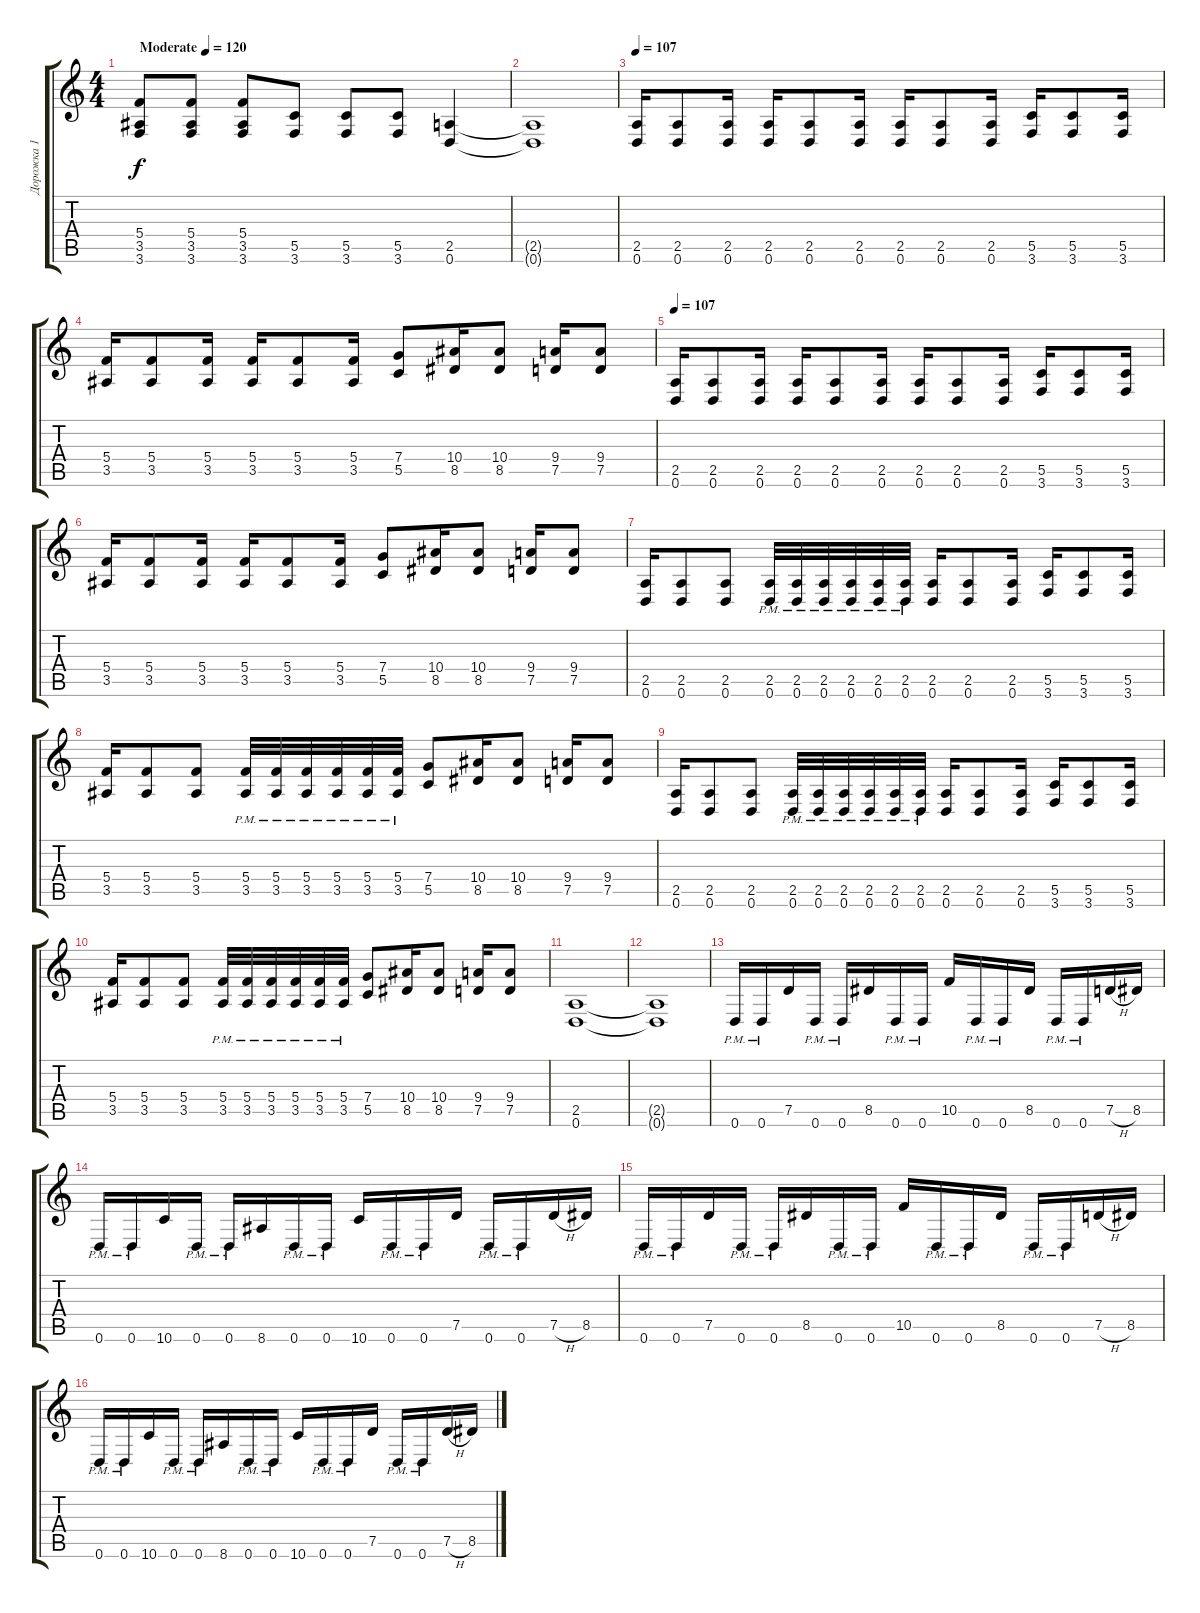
\track ("Дорожка 1" "Дорожка 1") {instrument distortionguitar}
\staff {score tabs}
\tuning (D4 A3 F3 C3 G2 D2) {hide}
\ts (4 4)
\tempo (120 "Moderate")
\clef g2
\ks c
(5.4 3.5 3.6).8{dy f instrument distortionguitar} (5.4 3.5 3.6).8 (5.4 3.5 3.6).8 (5.5 3.6).8 (5.5 3.6).8 (5.5 3.6).8 (2.5 0.6).4 |
(2.5{t} 0.6{t}).1 |
\tempo 107
(2.5 0.6).16 (2.5 0.6).8 (2.5 0.6).16 (2.5 0.6).16 (2.5 0.6).8 (2.5 0.6).16 (2.5 0.6).16 (2.5 0.6).8 (2.5 0.6).16 (5.5 3.6).16 (5.5 3.6).8 (5.5 3.6).16 |
(5.4 3.5).16 (5.4 3.5).8 (5.4 3.5).16 (5.4 3.5).16 (5.4 3.5).8 (5.4 3.5).16 (7.4 5.5).8 (10.4 8.5).16 (10.4 8.5).8 (9.4 7.5).16 (9.4 7.5).8 |
\tempo 107
(2.5 0.6).16 (2.5 0.6).8 (2.5 0.6).16 (2.5 0.6).16 (2.5 0.6).8 (2.5 0.6).16 (2.5 0.6).16 (2.5 0.6).8 (2.5 0.6).16 (5.5 3.6).16 (5.5 3.6).8 (5.5 3.6).16 |
(5.4 3.5).16 (5.4 3.5).8 (5.4 3.5).16 (5.4 3.5).16 (5.4 3.5).8 (5.4 3.5).16 (7.4 5.5).8 (10.4 8.5).16 (10.4 8.5).8 (9.4 7.5).16 (9.4 7.5).8 |
(2.5 0.6).16 (2.5 0.6).8 (2.5 0.6).8 (2.5{pm} 0.6{pm}).32 (2.5{pm} 0.6{pm}).32 (2.5{pm} 0.6{pm}).32 (2.5{pm} 0.6{pm}).32 (2.5{pm} 0.6{pm}).32 (2.5{pm} 0.6{pm}).32 (2.5 0.6).16 (2.5 0.6).8 (2.5 0.6).16 (5.5 3.6).16 (5.5 3.6).8 (5.5 3.6).16 |
(5.4 3.5).16 (5.4 3.5).8 (5.4 3.5).8 (5.4{pm} 3.5{pm}).32 (5.4{pm} 3.5{pm}).32 (5.4{pm} 3.5{pm}).32 (5.4{pm} 3.5{pm}).32 (5.4{pm} 3.5{pm}).32 (5.4{pm} 3.5{pm}).32 (7.4 5.5).8 (10.4 8.5).16 (10.4 8.5).8 (9.4 7.5).16 (9.4 7.5).8 |
(2.5 0.6).16 (2.5 0.6).8 (2.5 0.6).8 (2.5{pm} 0.6{pm}).32 (2.5{pm} 0.6{pm}).32 (2.5{pm} 0.6{pm}).32 (2.5{pm} 0.6{pm}).32 (2.5{pm} 0.6{pm}).32 (2.5{pm} 0.6{pm}).32 (2.5 0.6).16 (2.5 0.6).8 (2.5 0.6).16 (5.5 3.6).16 (5.5 3.6).8 (5.5 3.6).16 |
(5.4 3.5).16 (5.4 3.5).8 (5.4 3.5).8 (5.4{pm} 3.5{pm}).32 (5.4{pm} 3.5{pm}).32 (5.4{pm} 3.5{pm}).32 (5.4{pm} 3.5{pm}).32 (5.4{pm} 3.5{pm}).32 (5.4{pm} 3.5{pm}).32 (7.4 5.5).8 (10.4 8.5).16 (10.4 8.5).8 (9.4 7.5).16 (9.4 7.5).8 |
(2.5 0.6).1 |
(2.5{t} 0.6{t}).1 |
0.6{pm}.16 0.6{pm}.16 7.5.16 0.6{pm}.16 0.6{pm}.16 8.5.16 0.6{pm}.16 0.6{pm}.16 10.5.16 0.6{pm}.16 0.6{pm}.16 8.5.16 0.6{pm}.16 0.6{pm}.16 7.5{h}.16 8.5.16 |
0.6{pm}.16 0.6{pm}.16 10.6.16 0.6{pm}.16 0.6{pm}.16 8.6.16 0.6{pm}.16 0.6{pm}.16 10.6.16 0.6{pm}.16 0.6{pm}.16 7.5.16 0.6{pm}.16 0.6{pm}.16 7.5{h}.16 8.5.16 |
0.6{pm}.16 0.6{pm}.16 7.5.16 0.6{pm}.16 0.6{pm}.16 8.5.16 0.6{pm}.16 0.6{pm}.16 10.5.16 0.6{pm}.16 0.6{pm}.16 8.5.16 0.6{pm}.16 0.6{pm}.16 7.5{h}.16 8.5.16 |
0.6{pm}.16 0.6{pm}.16 10.6.16 0.6{pm}.16 0.6{pm}.16 8.6.16 0.6{pm}.16 0.6{pm}.16 10.6.16 0.6{pm}.16 0.6{pm}.16 7.5.16 0.6{pm}.16 0.6{pm}.16 7.5{h}.16 8.5.16
